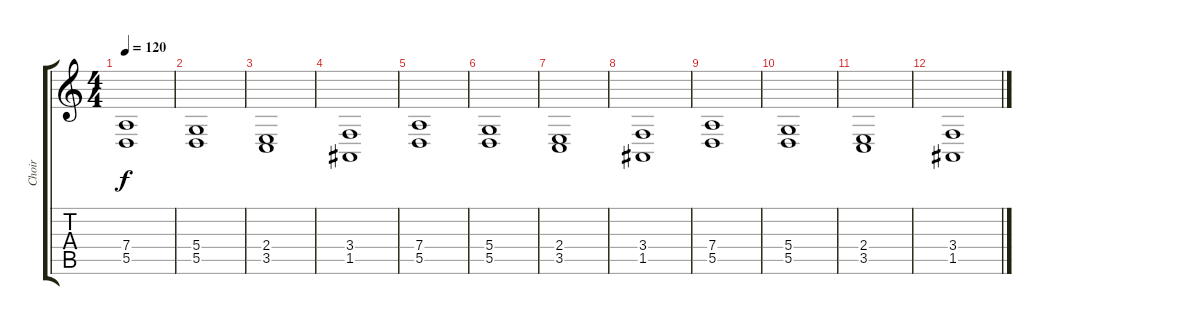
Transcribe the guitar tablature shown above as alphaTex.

\track ("Choir" "Choir") {instrument choiraahs}
\staff {score tabs}
\tuning (E4 B3 G3 D3 A2 E2) {hide}
\ts (4 4)
\tempo 120
\clef g2
\ks c
(7.4 5.5).1{dy f} |
(5.4 5.5).1 |
(2.4 3.5).1 |
(3.4 1.5).1 |
(7.4 5.5).1 |
(5.4 5.5).1 |
(2.4 3.5).1 |
(3.4 1.5).1 |
(7.4 5.5).1 |
(5.4 5.5).1 |
(2.4 3.5).1 |
(3.4 1.5).1
